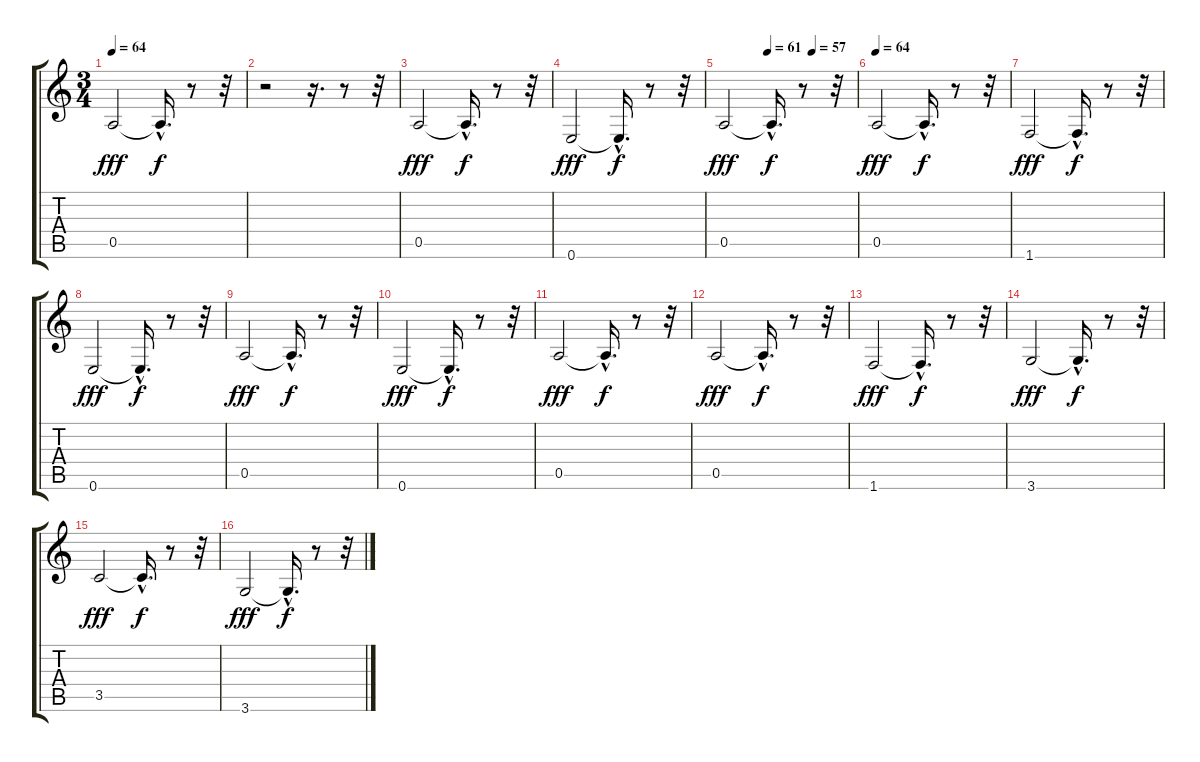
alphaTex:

\track "" {instrument acousticguitarnylon}
\staff {score tabs}
\tuning (E4 B3 G3 D3 A2 E2) {hide}
\ts (3 4)
\tempo 64
\clef g2
\ks c
0.5.2{dy fff} 0.5{hac t}.16{d dy f} r.8 r.32 |
r.2 r.16{d} r.8 r.32 |
0.5.2{dy fff} 0.5{hac t}.16{d dy f} r.8 r.32 |
0.6.2{dy fff} 0.6{hac t}.16{d dy f} r.8 r.32 |
\tempo (61 0.3333333333333333)
\tempo (57 0.6666666666666666)
0.5.2{dy fff} 0.5{hac t}.16{d dy f} r.8 r.32 |
\tempo 64
0.5.2{dy fff} 0.5{hac t}.16{d dy f} r.8 r.32 |
1.6.2{dy fff} 1.6{hac t}.16{d dy f} r.8 r.32 |
0.6.2{dy fff} 0.6{hac t}.16{d dy f} r.8 r.32 |
0.5.2{dy fff} 0.5{hac t}.16{d dy f} r.8 r.32 |
0.6.2{dy fff} 0.6{hac t}.16{d dy f} r.8 r.32 |
0.5.2{dy fff} 0.5{hac t}.16{d dy f} r.8 r.32 |
0.5.2{dy fff} 0.5{hac t}.16{d dy f} r.8 r.32 |
1.6.2{dy fff} 1.6{hac t}.16{d dy f} r.8 r.32 |
3.6.2{dy fff} 3.6{hac t}.16{d dy f} r.8 r.32 |
3.5.2{dy fff} 3.5{hac t}.16{d dy f} r.8 r.32 |
3.6.2{dy fff} 3.6{hac t}.16{d dy f} r.8 r.32
